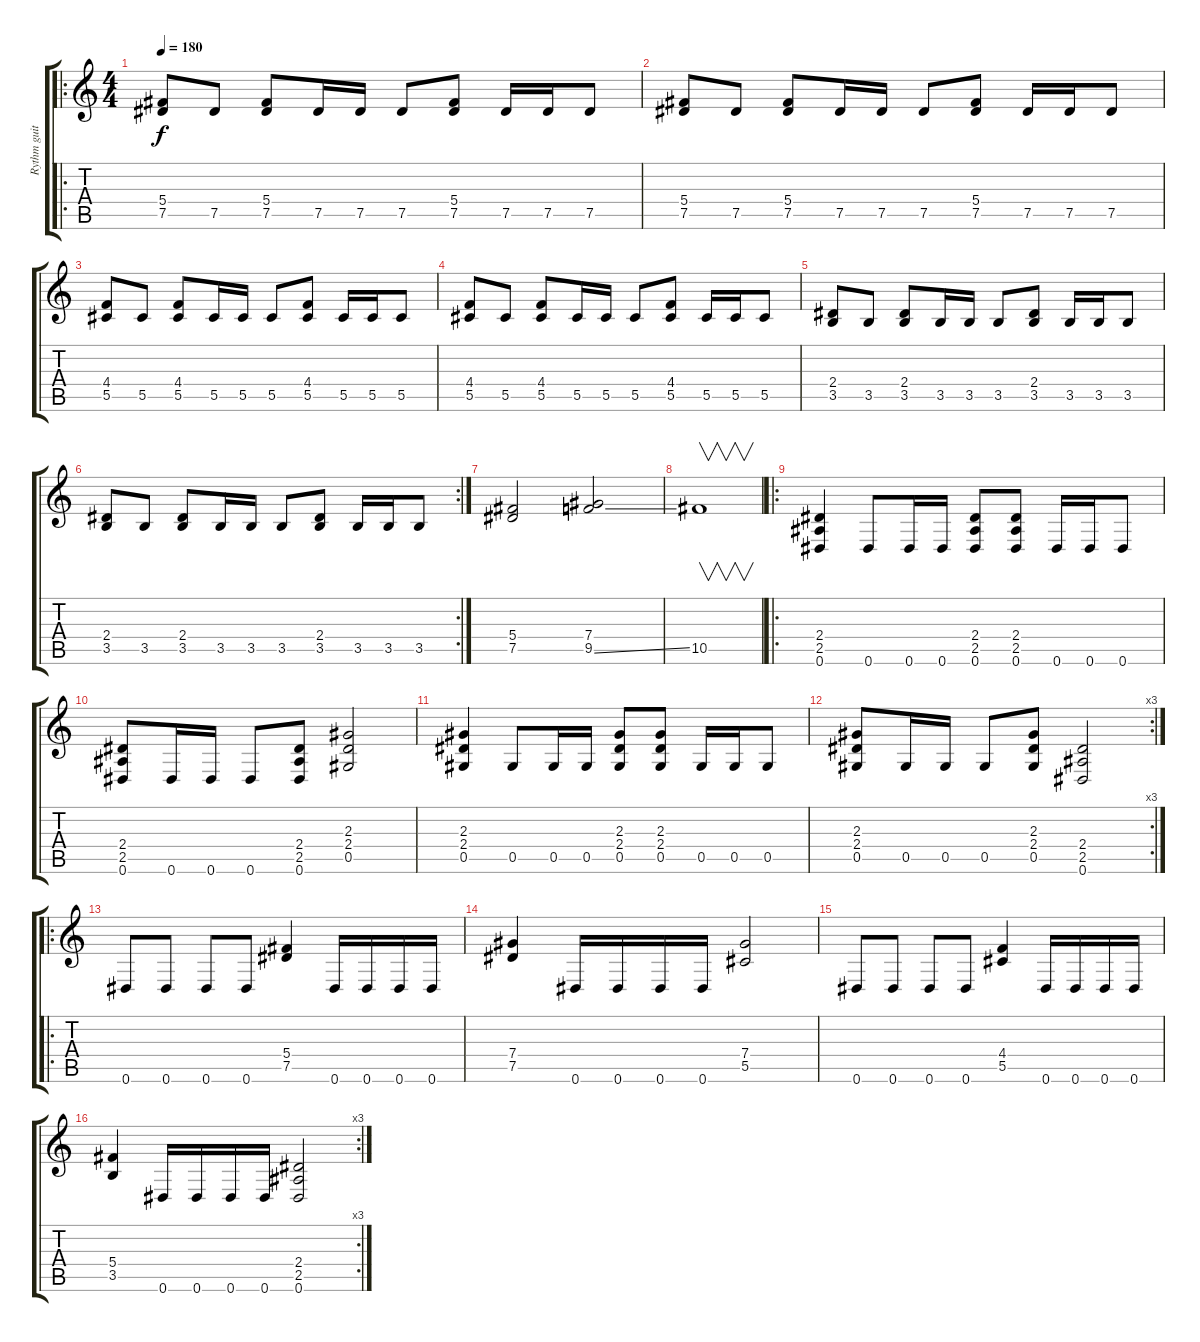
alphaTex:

\track ("Rythm guitar Eb" "Rythm guit") {instrument distortionguitar}
\staff {score tabs}
\tuning (Eb4 Bb3 Gb3 Db3 Ab2 Eb2) {hide}
\ro
\ts (4 4)
\tempo 180
\clef g2
\ks c
(5.4 7.5).8{dy f} 7.5.8 (5.4 7.5).8 7.5.16 7.5.16 7.5.8 (5.4 7.5).8 7.5.16 7.5.16 7.5.8 |
(5.4 7.5).8 7.5.8 (5.4 7.5).8 7.5.16 7.5.16 7.5.8 (5.4 7.5).8 7.5.16 7.5.16 7.5.8 |
(4.4 5.5).8 5.5.8 (4.4 5.5).8 5.5.16 5.5.16 5.5.8 (4.4 5.5).8 5.5.16 5.5.16 5.5.8 |
(4.4 5.5).8 5.5.8 (4.4 5.5).8 5.5.16 5.5.16 5.5.8 (4.4 5.5).8 5.5.16 5.5.16 5.5.8 |
(2.4 3.5).8 3.5.8 (2.4 3.5).8 3.5.16 3.5.16 3.5.8 (2.4 3.5).8 3.5.16 3.5.16 3.5.8 |
\rc 2
(2.4 3.5).8 3.5.8 (2.4 3.5).8 3.5.16 3.5.16 3.5.8 (2.4 3.5).8 3.5.16 3.5.16 3.5.8 |
(5.4 7.5).2 (7.4 9.5{ss}).2 |
10.5.1{v} |
\ro
(2.4 2.5 0.6).4 0.6.8 0.6.16 0.6.16 (2.4 2.5 0.6).8 (2.4 2.5 0.6).8 0.6.16 0.6.16 0.6.8 |
(2.4 2.5 0.6).8 0.6.16 0.6.16 0.6.8 (2.4 2.5 0.6).8 (2.3 2.4 0.5).2 |
(2.3 2.4 0.5).4 0.5.8 0.5.16 0.5.16 (2.3 2.4 0.5).8 (2.3 2.4 0.5).8 0.5.16 0.5.16 0.5.8 |
\rc 3
(2.3 2.4 0.5).8 0.5.16 0.5.16 0.5.8 (2.3 2.4 0.5).8 (2.4 2.5 0.6).2 |
\ro
0.6.8 0.6.8 0.6.8 0.6.8 (5.4 7.5).4 0.6.16 0.6.16 0.6.16 0.6.16 |
(7.4 7.5).4 0.6.16 0.6.16 0.6.16 0.6.16 (7.4 5.5).2 |
0.6.8 0.6.8 0.6.8 0.6.8 (4.4 5.5).4 0.6.16 0.6.16 0.6.16 0.6.16 |
\rc 3
(5.4 3.5).4 0.6.16 0.6.16 0.6.16 0.6.16 (2.4 2.5 0.6).2
